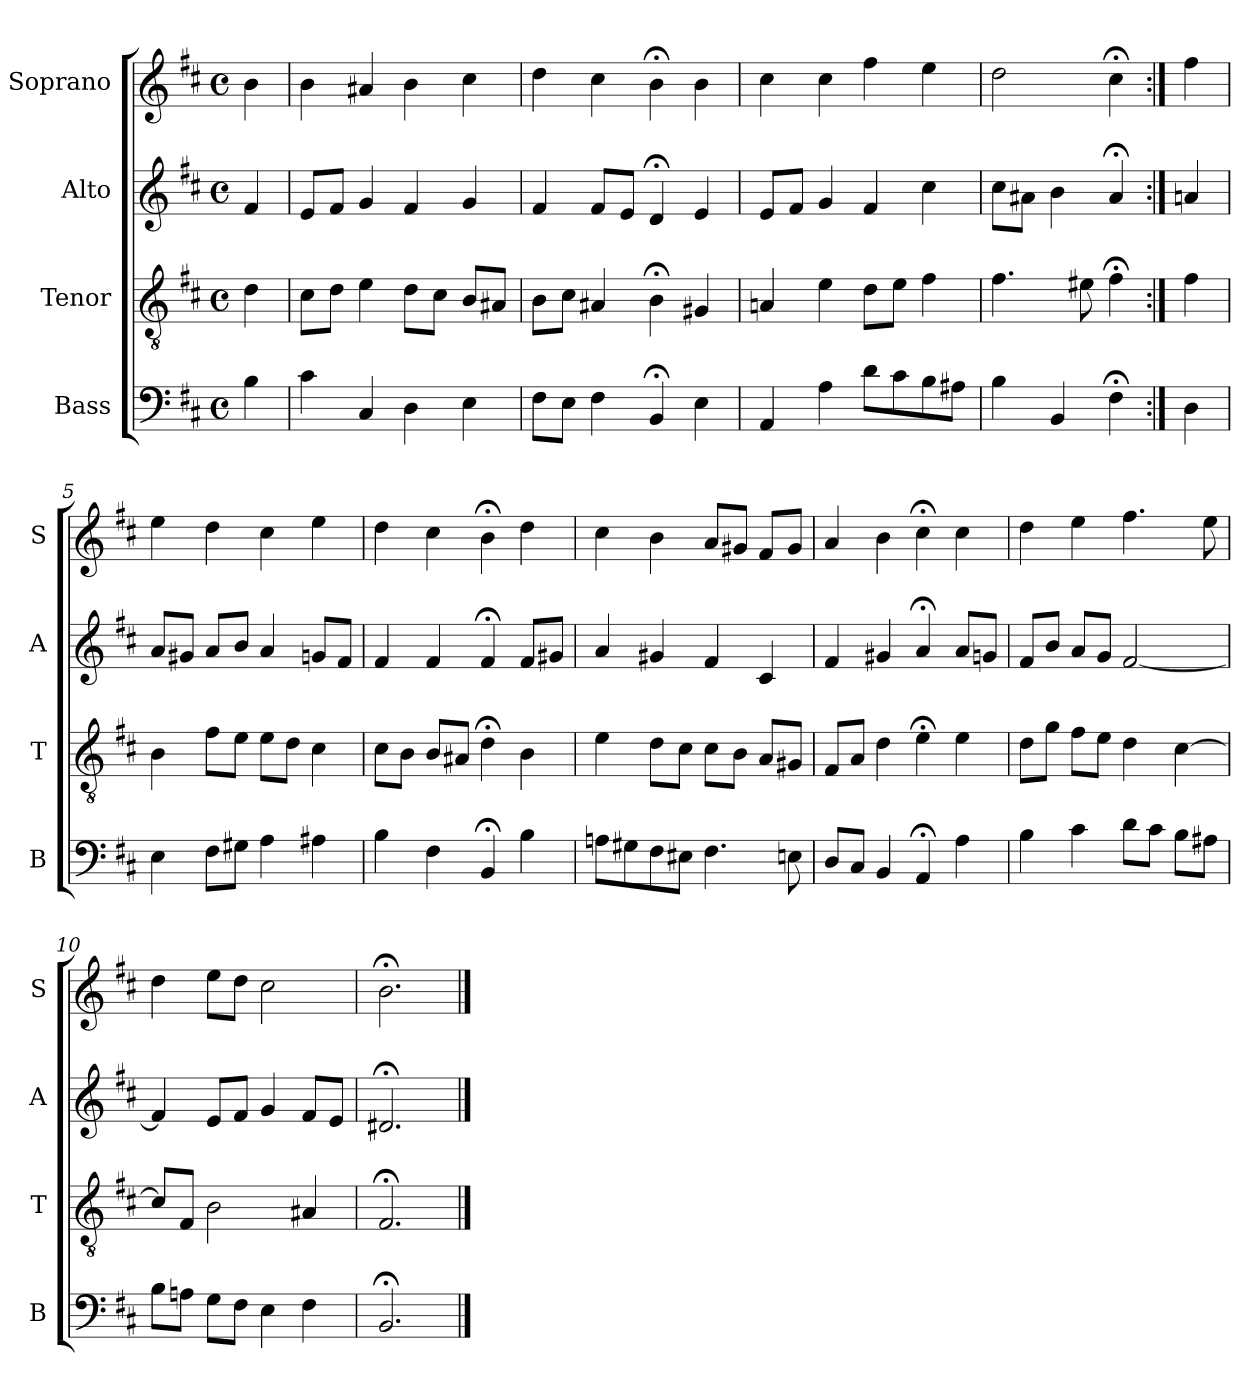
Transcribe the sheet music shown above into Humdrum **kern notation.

**kern	**kern	**kern	**kern
*part4	*part3	*part2	*part1
*staff4	*staff3	*staff2	*staff1
*I"Bass	*I"Tenor	*I"Alto	*I"Soprano
*I'B	*I'T	*I'A	*I'S
*clefF4	*clefGv2	*clefG2	*clefG2
*k[f#c#]	*k[f#c#]	*k[f#c#]	*k[f#c#]
*b:	*b:	*b:	*b:
*M4/4	*M4/4	*M4/4	*M4/4
*met(c)	*met(c)	*met(c)	*met(c)
*MM100	*MM100	*MM100	*MM100
=	=	=	=
4B	4d	4f#	4b
=1	=1	=1	=1
4c#	8c#L	8eL	4b
.	8dJ	8f#J	.
4C#	4e	4g	4a#X
4D	8dL	4f#	4b
.	8c#J	.	.
4E	8BL	4g	4cc#
.	8A#XJ	.	.
=2	=2	=2	=2
8F#L	8BL	4f#	4dd
8EJ	8c#J	.	.
4F#	4A#X	8f#L	4cc#
.	.	8eJ	.
4BB;<	4B;<	4d;<	4b;<
4E	4G#X	4e	4b
=3	=3	=3	=3
4AA	4An	8eL	4cc#
.	.	8f#J	.
4Ai	4ei	4gi	4cc#i
8dL	8dL	4f#	4ff#
8c#	8eJ	.	.
8B	4f#	4cc#	4ee
8A#XJ	.	.	.
=4	=4	=4	=4
4B	4.f#	8cc#L	2dd
.	.	8a#XJ	.
4BB	.	4b	.
.	8e#X	.	.
4F#;<	4f#;<	4a#;<	4cc#;<
=:|!	=:|!	=:|!	=:|!
4D	4f#	4an	4ff#
=5	=5	=5	=5
4E	4B	8aL	4ee
.	.	8g#XJ	.
8F#L	8f#L	8aL	4dd
8G#XJ	8eJ	8bJ	.
4A	8eL	4a	4cc#
.	8dJ	.	.
4A#X	4c#	8gnL	4ee
.	.	8f#J	.
=6	=6	=6	=6
4B	8c#L	4f#	4dd
.	8BJ	.	.
4F#	8BL	4f#	4cc#
.	8A#XJ	.	.
4BB;<	4d;<	4f#;<	4b;<
4B	4B	8f#L	4dd
.	.	8g#XJ	.
=7	=7	=7	=7
8AnL	4e	4a	4cc#
8G#X	.	.	.
8F#	8dL	4g#X	4b
8E#XJ	8c#J	.	.
4.F#	8c#L	4f#	8aL
.	8BJ	.	8g#XJ
.	8AL	4c#	8f#L
8En	8G#XJ	.	8g#J
=8	=8	=8	=8
8DL	8F#L	4f#	4a
8C#J	8AJ	.	.
4BB	4d	4g#X	4b
4AA;<	4e;<	4a;<	4cc#;<
4A	4e	8aL	4cc#
.	.	8gnJ	.
=9	=9	=9	=9
4B	8dL	8f#L	4dd
.	8gJ	8bJ	.
4c#	8f#L	8aL	4ee
.	8eJ	8gJ	.
8dL	4d	[2f#	4.ff#
8c#J	.	.	.
8BL	[4c#	.	.
8A#XJ	.	.	8ee
=10	=10	=10	=10
8BL	8c#L]	4f#]	4dd
8AnJ	8F#J	.	.
8GL	2B	8eL	8eeL
8F#J	.	8f#J	8ddJ
4E	.	4g	2cc#
4F#	4A#X	8f#L	.
.	.	8eJ	.
=11	=11	=11	=11
2.BB;<	2.F#;<	2.d#X;<	2.b;<
==	==	==	==
*-	*-	*-	*-
